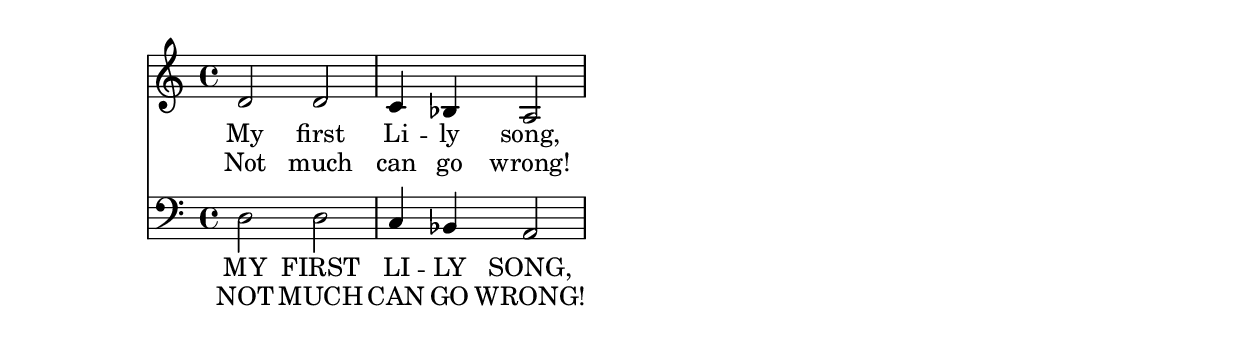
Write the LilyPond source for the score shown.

\header {
    
    texidoc = "newlyrics, multiple stanzas, multiple lyric voices."
    
}
\layout { ragged-right = ##t }
<<
    \new Staff \relative {
	d'2 d c4 bes a2 \break
    }
    \addlyrics {
	My first Li -- ly song,
    }
    \addlyrics {
	Not much can go wrong!
    }
    \new Staff \relative {
	\clef bass
	d2 d c4 bes a2 \break
    }
    \addlyrics {
	MY FIRST LI -- LY SONG,
    }
    \addlyrics {
	NOT MUCH CAN GO WRONG!
    }
>>

\version "2.7.39"
